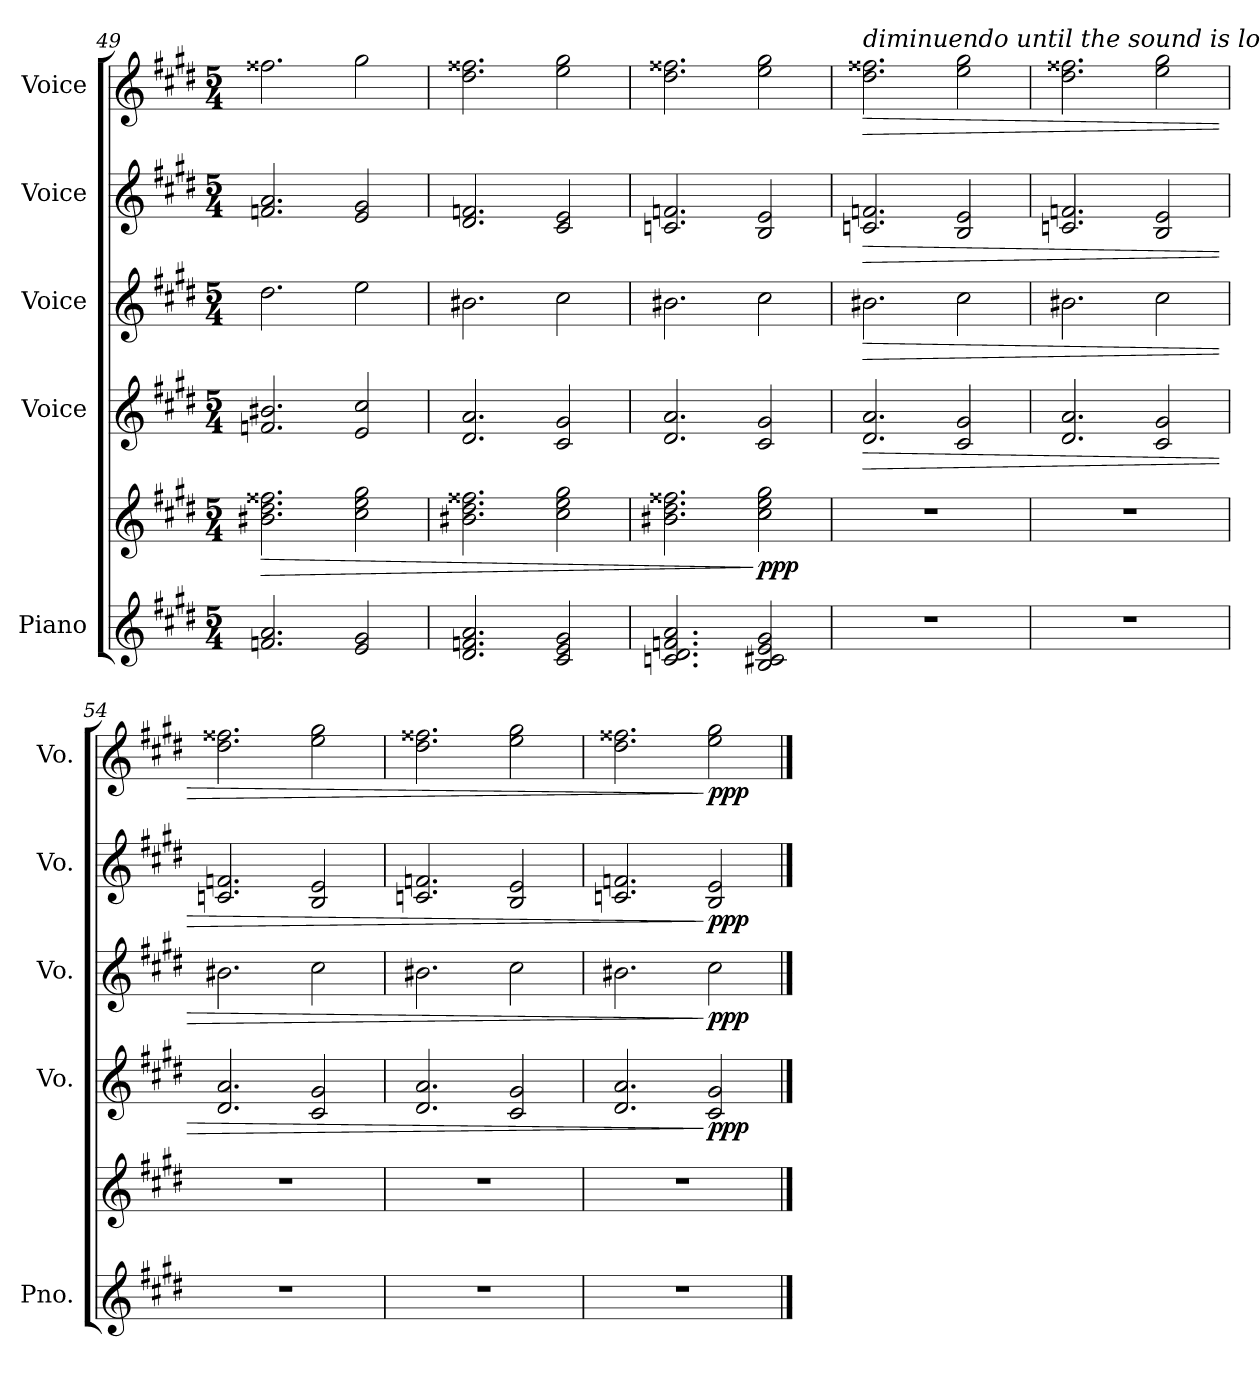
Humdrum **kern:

**kern	**kern	**dynam	**kern	**dynam	**kern	**dynam	**kern	**dynam	**kern	**dynam
*part5	*part5	*part5	*part4	*part4	*part3	*part3	*part2	*part2	*part1	*part1
*staff6	*staff5	*staff5/6	*staff4	*staff4	*staff3	*staff3	*staff2	*staff2	*staff1	*staff1
*I"Piano	*	*	*I"Voice	*	*I"Voice	*	*I"Voice	*	*I"Voice	*
*I'Pno.	*	*	*I'Vo.	*	*I'Vo.	*	*I'Vo.	*	*I'Vo.	*
*clefG2	*clefG2	*	*clefG2	*	*clefG2	*	*clefG2	*	*clefG2	*
*k[f#c#g#d#]	*k[f#c#g#d#]	*	*k[f#c#g#d#]	*	*k[f#c#g#d#]	*	*k[f#c#g#d#]	*	*k[f#c#g#d#]	*
*M5/4	*M5/4	*	*M5/4	*	*M5/4	*	*M5/4	*	*M5/4	*
=49	=49	=49	=49	=49	=49	=49	=49	=49	=49	=49
!	!	!LO:HP:b	!	!	!	!	!	!	!	!
2.fn/ 2.a/	2.b#X\ 2.dd#\ 2.ff##X\	>	2.fn/ 2.b#X/	.	2.dd#\	.	2.fn/ 2.a/	.	2.ff##X\	.
2e/ 2g#/	2cc#\ 2ee\ 2gg#\	.	2e/ 2cc#/	.	2ee\	.	2e/ 2g#/	.	2gg#\	.
=50	=50	=50	=50	=50	=50	=50	=50	=50	=50	=50
2.d#/ 2.fn/ 2.a/	2.b#X\ 2.dd#\ 2.ff##X\	.	2.d#/ 2.a/	.	2.b#X\	.	2.d#/ 2.fn/	.	2.dd#\ 2.ff##X\	.
2c#/ 2e/ 2g#/	2cc#\ 2ee\ 2gg#\	.	2c#/ 2g#/	.	2cc#\	.	2c#/ 2e/	.	2ee\ 2gg#\	.
=51	=51	=51	=51	=51	=51	=51	=51	=51	=51	=51
2.cn/ 2.d#/ 2.fn/ 2.a/	2.b#X\ 2.dd#\ 2.ff##X\	.	2.d#/ 2.a/	.	2.b#X\	.	2.cn/ 2.fn/	.	2.dd#\ 2.ff##X\	.
!	!	!LO:DY:n=1:b	!	!	!	!	!	!	!	!
2B/ 2c#X/ 2e/ 2g#/	2cc#\ 2ee\ 2gg#\	] ppp	2c#/ 2g#/	.	2cc#\	.	2B/ 2e/	.	2ee\ 2gg#\	.
!!LO:PB:g=z
=52	=52	=52	=52	=52	=52	=52	=52	=52	=52	=52
!	!	!	!	!	!	!	!	!	!LO:TX:a:i:t=diminuendo until the sound is lost in the distance	!
!	!	!	!	!LO:HP:b	!	!LO:HP:b	!	!LO:HP:b	!	!LO:HP:b
4%5r	4%5r	.	2.d#/ 2.a/	>	2.b#X\	>	2.cn/ 2.fn/	>	2.dd#\ 2.ff##X\	>
.	.	.	2c#/ 2g#/	.	2cc#\	.	2B/ 2e/	.	2ee\ 2gg#\	.
=53	=53	=53	=53	=53	=53	=53	=53	=53	=53	=53
4%5r	4%5r	.	2.d#/ 2.a/	.	2.b#X\	.	2.cn/ 2.fn/	.	2.dd#\ 2.ff##X\	.
.	.	.	2c#/ 2g#/	.	2cc#\	.	2B/ 2e/	.	2ee\ 2gg#\	.
=54	=54	=54	=54	=54	=54	=54	=54	=54	=54	=54
4%5r	4%5r	.	2.d#/ 2.a/	.	2.b#X\	.	2.cn/ 2.fn/	.	2.dd#\ 2.ff##X\	.
.	.	.	2c#/ 2g#/	.	2cc#\	.	2B/ 2e/	.	2ee\ 2gg#\	.
=55	=55	=55	=55	=55	=55	=55	=55	=55	=55	=55
4%5r	4%5r	.	2.d#/ 2.a/	.	2.b#X\	.	2.cn/ 2.fn/	.	2.dd#\ 2.ff##X\	.
.	.	.	2c#/ 2g#/	.	2cc#\	.	2B/ 2e/	.	2ee\ 2gg#\	.
=56	=56	=56	=56	=56	=56	=56	=56	=56	=56	=56
4%5r	4%5r	.	2.d#/ 2.a/	.	2.b#X\	.	2.cn/ 2.fn/	.	2.dd#\ 2.ff##X\	.
*	*	*	*	*	*	*	*	*	*MM32	*
!	!	!	!	!LO:DY:n=1:b	!	!LO:DY:n=1:b	!	!LO:DY:n=1:b	!	!LO:DY:n=1:b
.	.	.	2c#/ 2g#/	] ppp	2cc#\	] ppp	2B/ 2e/	] ppp	2ee\ 2gg#\	] ppp
==	==	==	==	==	==	==	==	==	==	==
*-	*-	*-	*-	*-	*-	*-	*-	*-	*-	*-
